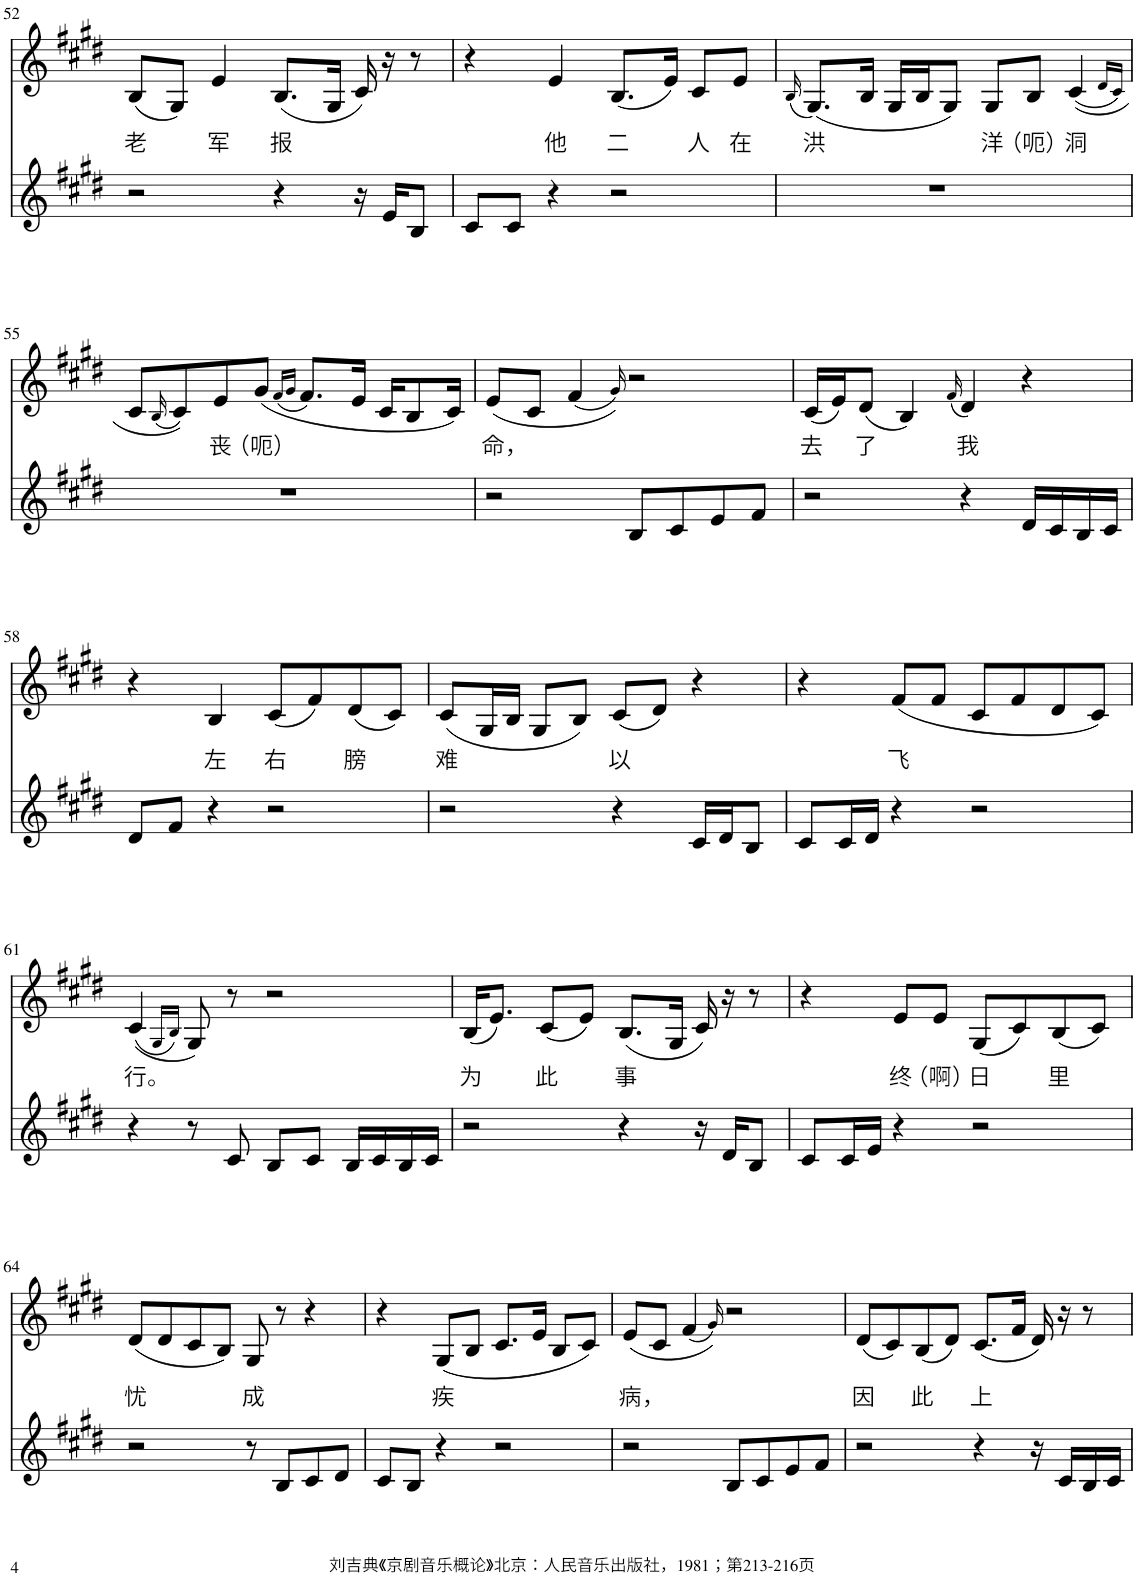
**kern	**kern	**text
*part2	*part1	*part1
*staff2	*staff1	*staff1
*I"Piano	*I"Piano	*
*I'Pno	*I'Pno	*
!!LO:PB:g=z
*clefG2	*clefG2	*
*k[f#c#g#d#]	*k[f#c#g#d#]	*
*M4/4	*M4/4	*
=52	=52	=52
!	!	!LO:LY:b
2r	(8B/L	老
.	8G#/J)	.
!	!	!LO:LY:b
.	4e/	军
!	!	!LO:LY:b
4r	(8.B/L	报
.	16G#/Jk	.
16r	16c#/)	.
16e/KL	16r	.
8B/J	8r	.
=53	=53	=53
8c#/L	4r	.
8c#/J	.	.
!	!	!LO:LY:b
4r	4e/	他
!	!	!LO:LY:b
2r	(8.B/L	二
.	16e/Jk)	.
!	!	!LO:LY:b
.	8c#/L	人
!	!	!LO:LY:b
.	8e/J	在
=54	=54	=54
.	(16qB/	.
!	!	!LO:LY:b
1r	(8.G#/L)	洪
.	16B/Jk	.
.	16G#/LL	.
.	16B/J	.
.	8G#/J)	.
!	!	!LO:LY:b
.	8G#/L	洋
!	!	!LO:LY:b
.	8B/J	（呃）
!	!	!LO:LY:b
.	((4c#/	洞
.	16qd#/LL	.
.	16qc#/JJ)	.
!!LO:LB:g=z
=55	=55	=55
1r	8c#/L	.
.	(16qB/	.
.	8c#/))	.
!	!	!LO:LY:b
.	8e/	丧
!	!	!LO:LY:b
.	(8g#/J	（呃）
.	(16qf#/LL	.
.	16qg#/JJ	.
.	8.f#/L)	.
.	16e/Jk	.
.	16c#/KL	.
.	8B/	.
.	16c#/Jk)	.
=56	=56	=56
!	!	!LO:LY:b
2r	(8e/L	命，
.	8c#/J	.
.	(4f#/	.
.	16qg#/))	.
8B/L	2r	.
8c#/	.	.
8e/	.	.
8f#/J	.	.
=57	=57	=57
!	!	!LO:LY:b
2r	(16c#/LL	去
.	16e/J)	.
!	!	!LO:LY:b
.	(8d#/J	了
.	4B/)	.
.	(16qf#/	.
!	!	!LO:LY:b
4r	4d#/)	我
16d#/LL	4r	.
16c#/	.	.
16B/	.	.
16c#/JJ	.	.
!!LO:LB:g=z
=58	=58	=58
8d#/L	4r	.
8f#/J	.	.
!	!	!LO:LY:b
4r	4B/	左
!	!	!LO:LY:b
2r	(8c#/L	右
.	8f#/)	.
!	!	!LO:LY:b
.	(8d#/	膀
.	8c#/J)	.
=59	=59	=59
!	!	!LO:LY:b
2r	(8c#/L	难
.	16G#/L	.
.	16B/JJ	.
.	8G#/L	.
.	8B/J)	.
!	!	!LO:LY:b
4r	(8c#/L	以
.	8d#/J)	.
16c#/LL	4r	.
16d#/J	.	.
8B/J	.	.
=60	=60	=60
8c#/L	4r	.
16c#/L	.	.
16d#/JJ	.	.
!	!	!LO:LY:b
4r	(8f#/L	飞
.	8f#/J	.
2r	8c#/L	.
.	8f#/	.
.	8d#/	.
.	8c#/J)	.
!!LO:LB:g=z
=61	=61	=61
!	!	!LO:LY:b
4r	((4c#/	行。
.	16qG#/LL	.
.	16qB/JJ)	.
8r	8G#/)	.
8c#/	8r	.
8B/L	2r	.
8c#/J	.	.
16B/LL	.	.
16c#/	.	.
16B/	.	.
16c#/JJ	.	.
=62	=62	=62
!	!	!LO:LY:b
2r	(16B/KL	为
.	8.e/J)	.
!	!	!LO:LY:b
.	(8c#/L	此
.	8e/J)	.
!	!	!LO:LY:b
4r	(8.B/L	事
.	16G#/Jk	.
16r	16c#/)	.
16d#/KL	16r	.
8B/J	8r	.
=63	=63	=63
8c#/L	4r	.
16c#/L	.	.
16e/JJ	.	.
!	!	!LO:LY:b
4r	8e/L	终
!	!	!LO:LY:b
.	8e/J	（啊）
!	!	!LO:LY:b
2r	(8G#/L	日
.	8c#/)	.
!	!	!LO:LY:b
.	(8B/	里
.	8c#/J)	.
!!LO:LB:g=z
=64	=64	=64
!	!	!LO:LY:b
2r	(8d#/L	忧
.	8d#/	.
.	8c#/	.
.	8B/J)	.
!	!	!LO:LY:b
8r	8G#/	成
8B/L	8r	.
8c#/	4r	.
8d#/J	.	.
=65	=65	=65
8c#/L	4r	.
8B/J	.	.
!	!	!LO:LY:b
4r	(8G#/L	疾
.	8B/J	.
2r	8.c#/L	.
.	16e/Jk	.
.	8B/L	.
.	8c#/J)	.
=66	=66	=66
!	!	!LO:LY:b
2r	(8e/L	病，
.	8c#/J	.
.	(4f#/	.
.	16qg#/))	.
8B/L	2r	.
8c#/	.	.
8e/	.	.
8f#/J	.	.
=67	=67	=67
!	!	!LO:LY:b
2r	(8d#/L	因
.	8c#/)	.
!	!	!LO:LY:b
.	(8B/	此
.	8d#/J)	.
!	!	!LO:LY:b
4r	(8.c#/L	上
.	16f#/Jk	.
16r	16d#/)	.
16c#/LL	16r	.
16B/	8r	.
16c#/JJ	.	.
=	=	=
*-	*-	*-
